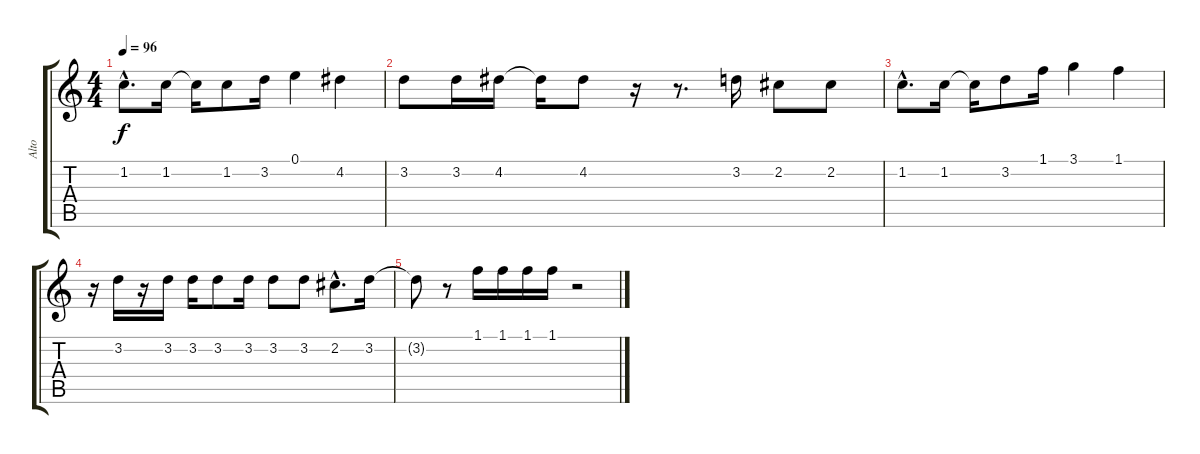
\track ("Alto" "Alto") {instrument acousticguitarnylon}
\staff {score tabs}
\tuning (E4 B3 G3 D3 A2 E2) {hide}
\ts (4 4)
\tempo 96
\clef g2
\ks c
1.2{hac}.8{d dy f} 1.2.16 1.2{t}.16 1.2.8 3.2.16 0.1.4 4.2.4 |
3.2.8 3.2.16 4.2.16 4.2{t}.16 4.2.8 r.16 r.8{d} 3.2.16 2.2.8 2.2.8 |
1.2{hac}.8{d} 1.2.16 1.2{t}.16 3.2.8 1.1.16 3.1.4 1.1.4 |
r.16 3.2.16 r.16 3.2.16 3.2.16 3.2.8 3.2.16 3.2.8 3.2.8 2.2{hac}.8{d} 3.2.16 |
3.2{t}.8 r.8 1.1.16 1.1.16 1.1.16 1.1.16 r.2
